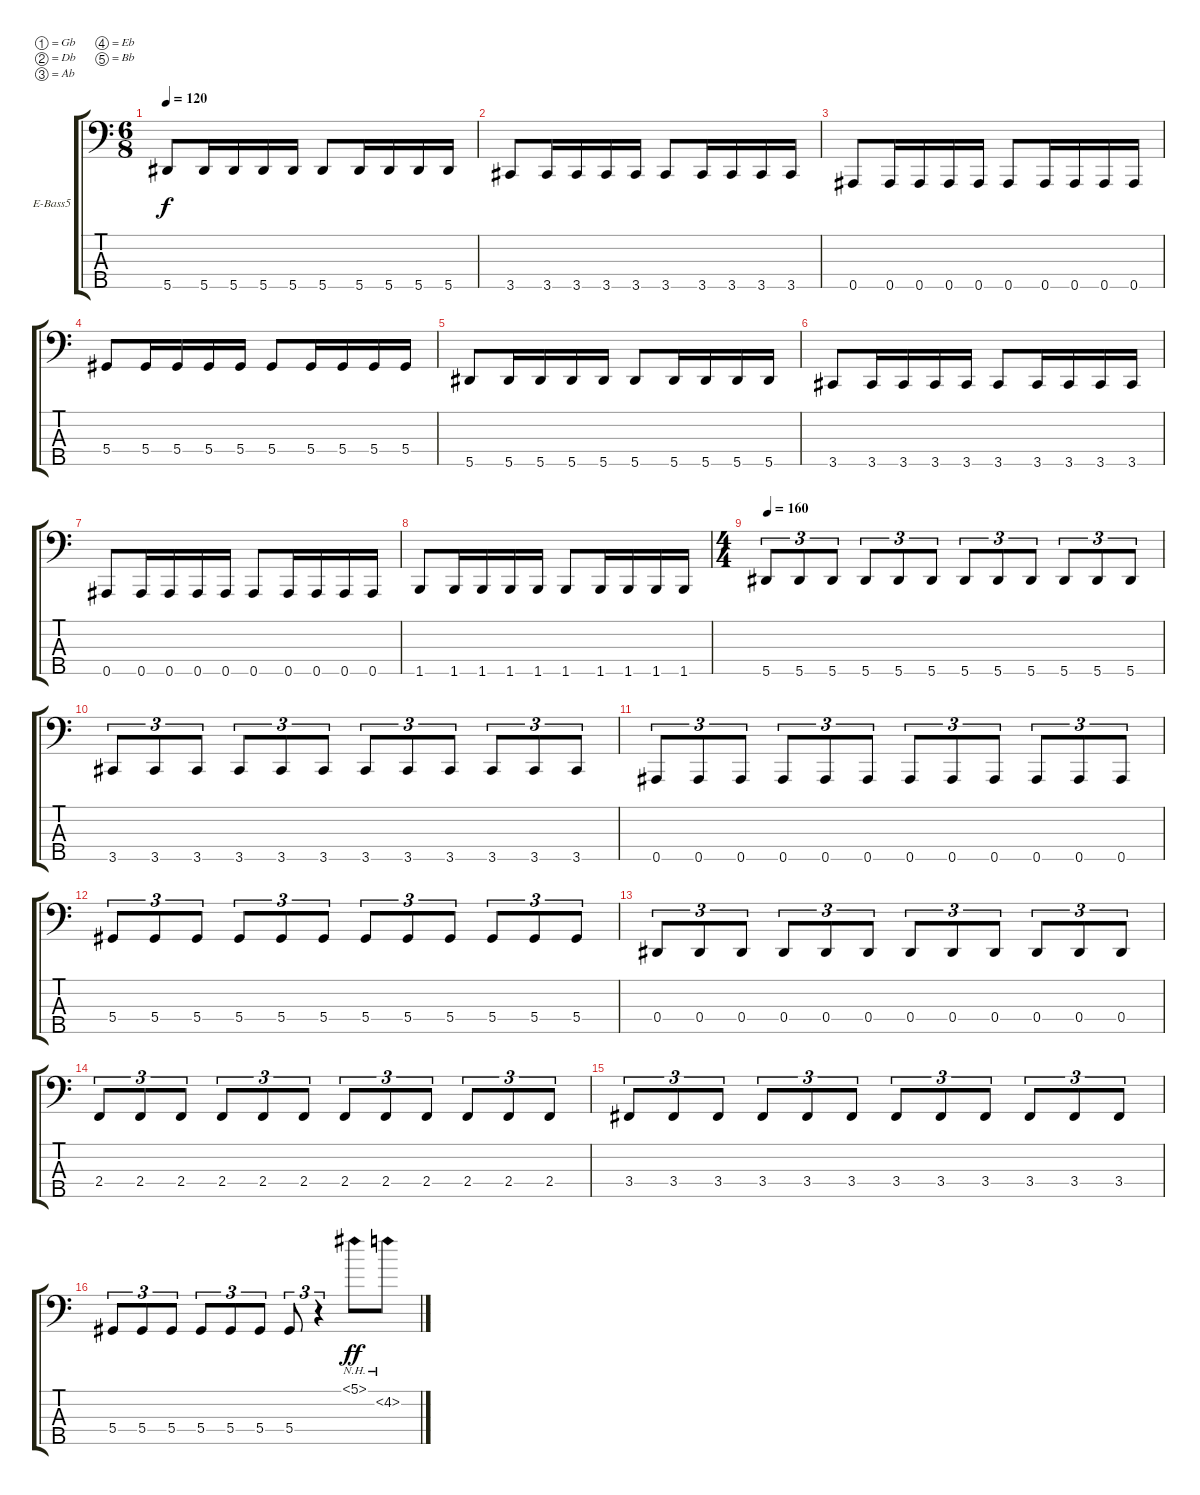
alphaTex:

\defaultSystemsLayout 4
\bracketExtendMode groupsimilarinstruments
\firstSystemTrackNameOrientation horizontal
\otherSystemsTrackNameOrientation horizontal
\track ("Arif Mirabdolbaghi" "E-Bass5") {instrument electricbassfinger}
\staff {score tabs}
\tuning (Gb2 Db2 Ab1 Eb1 Bb0)
\ts (6 8)
\tempo 120
\clef f4
\ks c
5.5.8{dy f} 5.5.16 5.5.16 5.5.16 5.5.16 5.5.8 5.5.16 5.5.16 5.5.16 5.5.16 |
3.5.8 3.5.16 3.5.16 3.5.16 3.5.16 3.5.8 3.5.16 3.5.16 3.5.16 3.5.16 |
0.5.8 0.5.16 0.5.16 0.5.16 0.5.16 0.5.8 0.5.16 0.5.16 0.5.16 0.5.16 |
5.4.8 5.4.16 5.4.16 5.4.16 5.4.16 5.4.8 5.4.16 5.4.16 5.4.16 5.4.16 |
5.5.8 5.5.16 5.5.16 5.5.16 5.5.16 5.5.8 5.5.16 5.5.16 5.5.16 5.5.16 |
3.5.8 3.5.16 3.5.16 3.5.16 3.5.16 3.5.8 3.5.16 3.5.16 3.5.16 3.5.16 |
0.5.8 0.5.16 0.5.16 0.5.16 0.5.16 0.5.8 0.5.16 0.5.16 0.5.16 0.5.16 |
1.5.8 1.5.16 1.5.16 1.5.16 1.5.16 1.5.8 1.5.16 1.5.16 1.5.16 1.5.16 |
\ts (4 4)
\tempo (160 0.00625)
5.5.8{tu (3 2)} 5.5.8{tu (3 2)} 5.5.8{tu (3 2)} 5.5.8{tu (3 2)} 5.5.8{tu (3 2)} 5.5.8{tu (3 2)} 5.5.8{tu (3 2)} 5.5.8{tu (3 2)} 5.5.8{tu (3 2)} 5.5.8{tu (3 2)} 5.5.8{tu (3 2)} 5.5.8{tu (3 2)} |
3.5.8{tu (3 2)} 3.5.8{tu (3 2)} 3.5.8{tu (3 2)} 3.5.8{tu (3 2)} 3.5.8{tu (3 2)} 3.5.8{tu (3 2)} 3.5.8{tu (3 2)} 3.5.8{tu (3 2)} 3.5.8{tu (3 2)} 3.5.8{tu (3 2)} 3.5.8{tu (3 2)} 3.5.8{tu (3 2)} |
0.5.8{tu (3 2)} 0.5.8{tu (3 2)} 0.5.8{tu (3 2)} 0.5.8{tu (3 2)} 0.5.8{tu (3 2)} 0.5.8{tu (3 2)} 0.5.8{tu (3 2)} 0.5.8{tu (3 2)} 0.5.8{tu (3 2)} 0.5.8{tu (3 2)} 0.5.8{tu (3 2)} 0.5.8{tu (3 2)} |
5.4.8{tu (3 2)} 5.4.8{tu (3 2)} 5.4.8{tu (3 2)} 5.4.8{tu (3 2)} 5.4.8{tu (3 2)} 5.4.8{tu (3 2)} 5.4.8{tu (3 2)} 5.4.8{tu (3 2)} 5.4.8{tu (3 2)} 5.4.8{tu (3 2)} 5.4.8{tu (3 2)} 5.4.8{tu (3 2)} |
0.4.8{tu (3 2)} 0.4.8{tu (3 2)} 0.4.8{tu (3 2)} 0.4.8{tu (3 2)} 0.4.8{tu (3 2)} 0.4.8{tu (3 2)} 0.4.8{tu (3 2)} 0.4.8{tu (3 2)} 0.4.8{tu (3 2)} 0.4.8{tu (3 2)} 0.4.8{tu (3 2)} 0.4.8{tu (3 2)} |
2.4.8{tu (3 2)} 2.4.8{tu (3 2)} 2.4.8{tu (3 2)} 2.4.8{tu (3 2)} 2.4.8{tu (3 2)} 2.4.8{tu (3 2)} 2.4.8{tu (3 2)} 2.4.8{tu (3 2)} 2.4.8{tu (3 2)} 2.4.8{tu (3 2)} 2.4.8{tu (3 2)} 2.4.8{tu (3 2)} |
3.4.8{tu (3 2)} 3.4.8{tu (3 2)} 3.4.8{tu (3 2)} 3.4.8{tu (3 2)} 3.4.8{tu (3 2)} 3.4.8{tu (3 2)} 3.4.8{tu (3 2)} 3.4.8{tu (3 2)} 3.4.8{tu (3 2)} 3.4.8{tu (3 2)} 3.4.8{tu (3 2)} 3.4.8{tu (3 2)} |
5.4.8{tu (3 2)} 5.4.8{tu (3 2)} 5.4.8{tu (3 2)} 5.4.8{tu (3 2)} 5.4.8{tu (3 2)} 5.4.8{tu (3 2)} 5.4.8{tu (3 2)} r.4{tu (3 2)} 5.1{nh}.8{dy ff} 4.2{nh}.8
